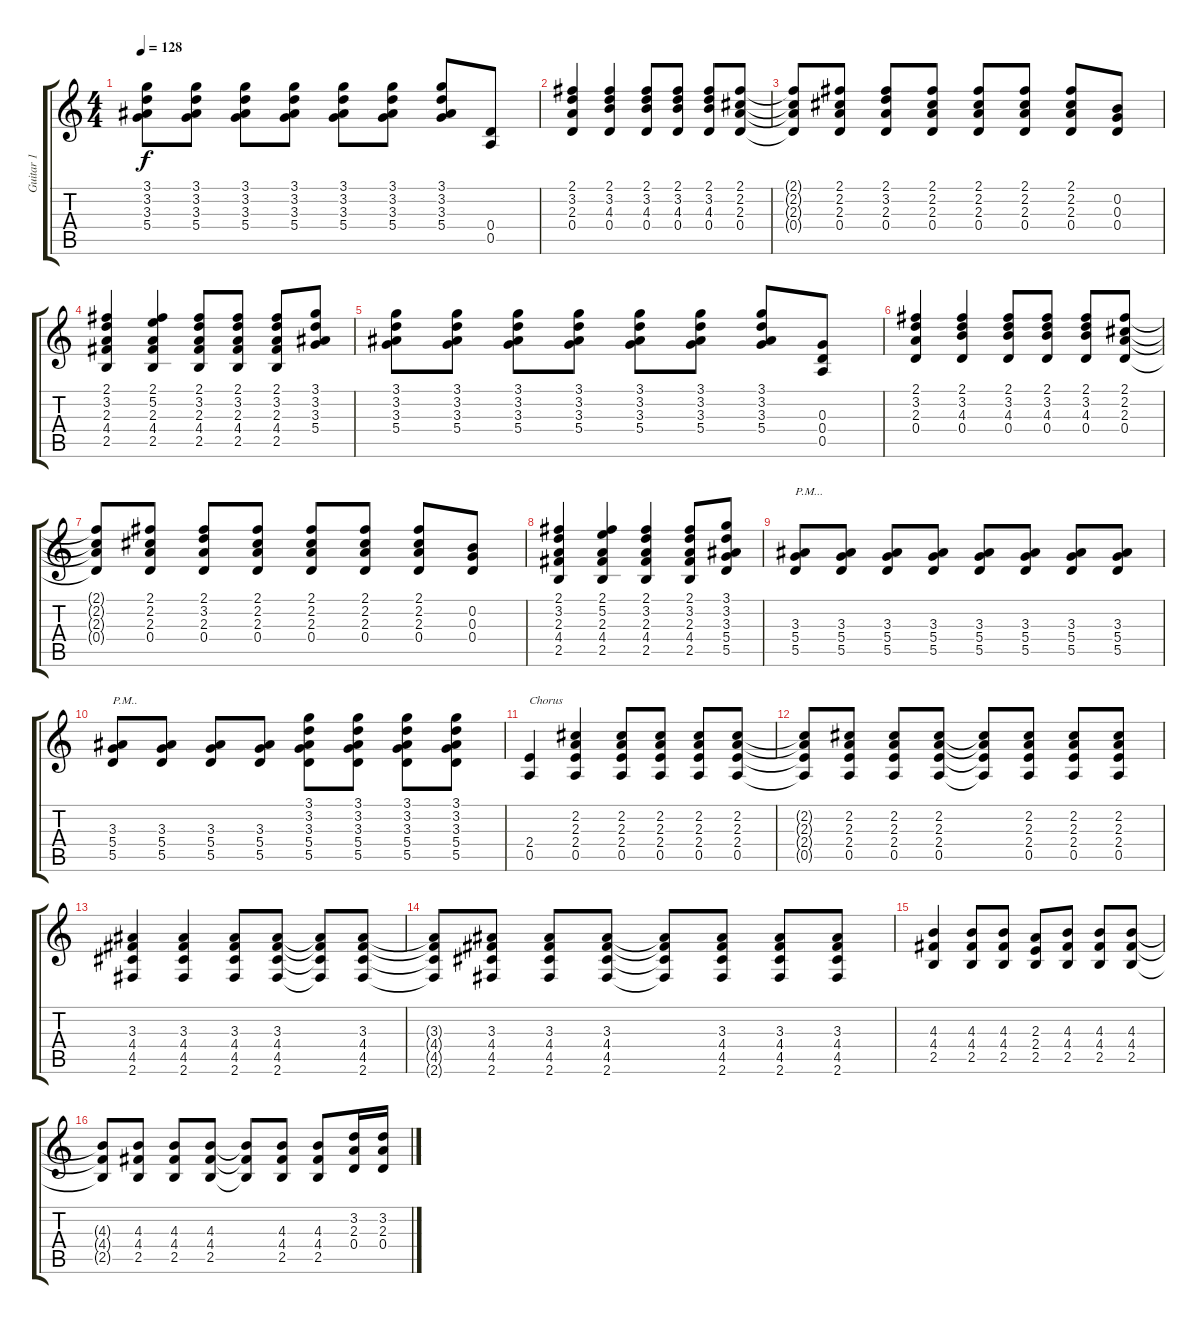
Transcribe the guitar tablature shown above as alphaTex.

\track ("Guitar 1" "Guitar 1") {instrument overdrivenguitar}
\staff {score tabs}
\tuning (E4 B3 G3 D3 A2 E2) {hide}
\ts (4 4)
\tempo 128
\clef g2
\ks c
(3.1 3.2 3.3 5.4).8{dy f} (3.1 3.2 3.3 5.4).8 (3.1 3.2 3.3 5.4).8 (3.1 3.2 3.3 5.4).8 (3.1 3.2 3.3 5.4).8 (3.1 3.2 3.3 5.4).8 (3.1 3.2 3.3 5.4).8 (0.4 0.5).8 |
(2.1 3.2 2.3 0.4).4 (2.1 3.2 4.3 0.4).4 (2.1 3.2 4.3 0.4).8 (2.1 3.2 4.3 0.4).8 (2.1 3.2 4.3 0.4).8 (2.1 2.2 2.3 0.4).8 |
(2.1{t} 2.2{t} 2.3{t} 0.4{t}).8 (2.1 2.2 2.3 0.4).8 (2.1 3.2 2.3 0.4).8 (2.1 2.2 2.3 0.4).8 (2.1 2.2 2.3 0.4).8 (2.1 2.2 2.3 0.4).8 (2.1 2.2 2.3 0.4).8 (0.2 0.3 0.4).8 |
(2.1 3.2 2.3 4.4 2.5).4 (2.1 5.2 2.3 4.4 2.5).4 (2.1 3.2 2.3 4.4 2.5).8 (2.1 3.2 2.3 4.4 2.5).8 (2.1 3.2 2.3 4.4 2.5).8 (3.1 3.2 3.3 5.4).8 |
(3.1 3.2 3.3 5.4).8 (3.1 3.2 3.3 5.4).8 (3.1 3.2 3.3 5.4).8 (3.1 3.2 3.3 5.4).8 (3.1 3.2 3.3 5.4).8 (3.1 3.2 3.3 5.4).8 (3.1 3.2 3.3 5.4).8 (0.3 0.4 0.5).8 |
(2.1 3.2 2.3 0.4).4 (2.1 3.2 4.3 0.4).4 (2.1 3.2 4.3 0.4).8 (2.1 3.2 4.3 0.4).8 (2.1 3.2 4.3 0.4).8 (2.1 2.2 2.3 0.4).8 |
(2.1{t} 2.2{t} 2.3{t} 0.4{t}).8 (2.1 2.2 2.3 0.4).8 (2.1 3.2 2.3 0.4).8 (2.1 2.2 2.3 0.4).8 (2.1 2.2 2.3 0.4).8 (2.1 2.2 2.3 0.4).8 (2.1 2.2 2.3 0.4).8 (0.2 0.3 0.4).8 |
(2.1 3.2 2.3 4.4 2.5).4 (2.1 5.2 2.3 4.4 2.5).4 (2.1 3.2 2.3 4.4 2.5).4 (2.1 3.2 2.3 4.4 2.5).8 (3.1 3.2 3.3 5.4 5.5).8 |
(3.3 5.4 5.5).8{txt "P.M..."} (3.3 5.4 5.5).8 (3.3 5.4 5.5).8 (3.3 5.4 5.5).8 (3.3 5.4 5.5).8 (3.3 5.4 5.5).8 (3.3 5.4 5.5).8 (3.3 5.4 5.5).8 |
(3.3 5.4 5.5).8{txt "P.M.."} (3.3 5.4 5.5).8 (3.3 5.4 5.5).8 (3.3 5.4 5.5).8 (3.1 3.2 3.3 5.4 5.5).8 (3.1 3.2 3.3 5.4 5.5).8 (3.1 3.2 3.3 5.4 5.5).8 (3.1 3.2 3.3 5.4 5.5).8 |
(2.4 0.5).4{txt "Chorus"} (2.2 2.3 2.4 0.5).4 (2.2 2.3 2.4 0.5).8 (2.2 2.3 2.4 0.5).8 (2.2 2.3 2.4 0.5).8 (2.2 2.3 2.4 0.5).8 |
(2.2{t} 2.3{t} 2.4{t} 0.5{t}).8 (2.2 2.3 2.4 0.5).8 (2.2 2.3 2.4 0.5).8 (2.2 2.3 2.4 0.5).8 (2.2{t} 2.3{t} 2.4{t} 0.5{t}).8 (2.2 2.3 2.4 0.5).8 (2.2 2.3 2.4 0.5).8 (2.2 2.3 2.4 0.5).8 |
(3.3 4.4 4.5 2.6).4 (3.3 4.4 4.5 2.6).4 (3.3 4.4 4.5 2.6).8 (3.3 4.4 4.5 2.6).8 (3.3{t} 4.4{t} 4.5{t} 2.6{t}).8 (3.3 4.4 4.5 2.6).8 |
(3.3{t} 4.4{t} 4.5{t} 2.6{t}).8 (3.3 4.4 4.5 2.6).8 (3.3 4.4 4.5 2.6).8 (3.3 4.4 4.5 2.6).8 (3.3{t} 4.4{t} 4.5{t} 2.6{t}).8 (3.3 4.4 4.5 2.6).8 (3.3 4.4 4.5 2.6).8 (3.3 4.4 4.5 2.6).8 |
(4.3 4.4 2.5).4 (4.3 4.4 2.5).8 (4.3 4.4 2.5).8 (2.3 2.4 2.5).8 (4.3 4.4 2.5).8 (4.3 4.4 2.5).8 (4.3 4.4 2.5).8 |
(4.3{t} 4.4{t} 2.5{t}).8 (4.3 4.4 2.5).8 (4.3 4.4 2.5).8 (4.3 4.4 2.5).8 (4.3{t} 4.4{t} 2.5{t}).8 (4.3 4.4 2.5).8 (4.3 4.4 2.5).8 (3.2 2.3 0.4).16 (3.2 2.3 0.4).16
